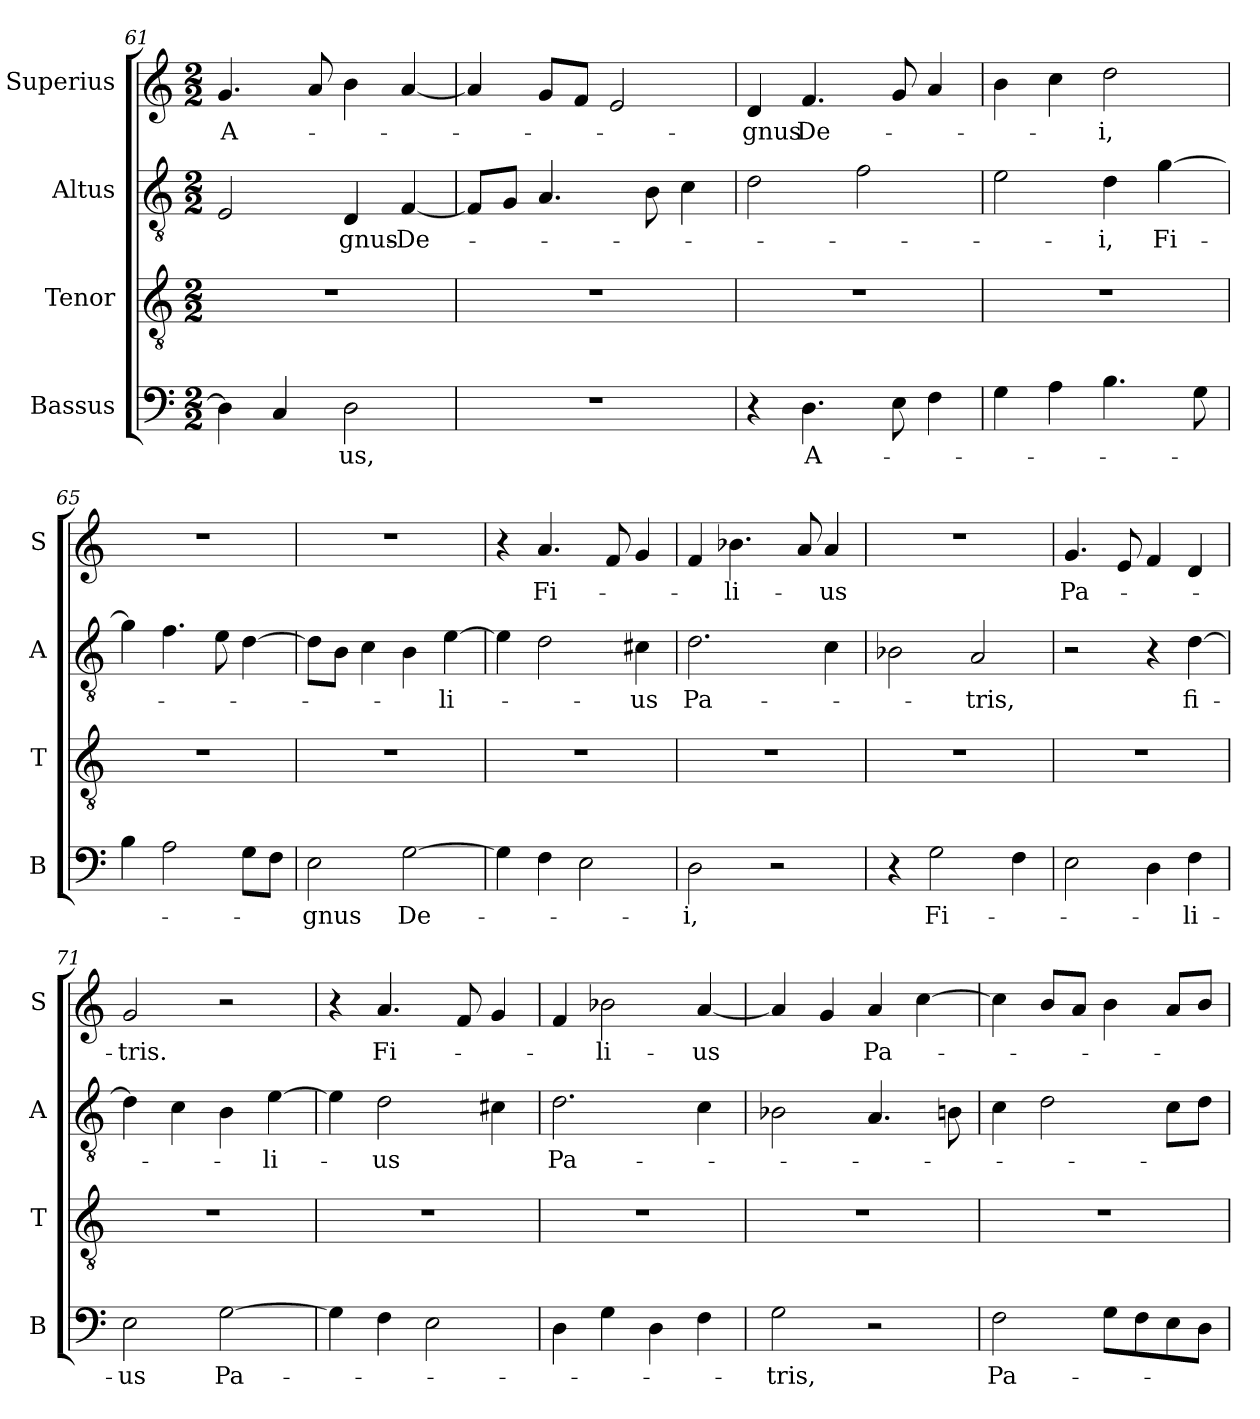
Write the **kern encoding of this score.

**kern	**text	**kern	**kern	**text	**kern	**text
*part4	*part4	*part3	*part2	*part2	*part1	*part1
*staff4	*staff4	*staff3	*staff2	*staff2	*staff1	*staff1
*I"Bassus	*	*I"Tenor	*I"Altus	*	*I"Superius	*
*I'B	*	*I'T	*I'A	*	*I'S	*
*clefF4	*	*clefGv2	*clefGv2	*	*clefG2	*
*k[]	*	*k[]	*k[]	*	*k[]	*
*M2/2	*	*M2/2	*M2/2	*	*M2/2	*
=61	=61	=61	=61	=61	=61	=61
4D]	.	1r	2E	.	4.g	A-
4C	.	.	.	.	.	.
.	.	.	.	.	8a	.
!	!LO:LY:i	!	!	!	!	!
2D	-us,	.	4D	-gnus-	4b	.
.	.	.	[4F	-De-	[4a	.
=62	=62	=62	=62	=62	=62	=62
1r	.	1r	8FL]	.	4a]	.
.	.	.	8GJ	.	.	.
.	.	.	4.A	.	8gL	.
.	.	.	.	.	8fJ	.
.	.	.	.	.	2e	.
.	.	.	8B	.	.	.
.	.	.	4c	.	.	.
=63	=63	=63	=63	=63	=63	=63
4r	.	1r	2d	.	4d	-gnus
4.D	A-	.	.	.	4.f	De-
.	.	.	2f	.	.	.
8E	.	.	.	.	8g	.
4F	.	.	.	.	4a	.
=64	=64	=64	=64	=64	=64	=64
4G	.	1r	2e	.	4b	.
4A	.	.	.	.	4cc	.
4.B	.	.	4d	-i,	2dd	-i,
.	.	.	[4g	Fi-	.	.
8G	.	.	.	.	.	.
=65	=65	=65	=65	=65	=65	=65
4B	.	1r	4g]	.	1r	.
2A	.	.	4.f	.	.	.
.	.	.	8e	.	.	.
8GL	.	.	[4d	.	.	.
8FJ	.	.	.	.	.	.
=66	=66	=66	=66	=66	=66	=66
2E	-gnus	1r	8dL]	.	1r	.
.	.	.	8BJ	.	.	.
.	.	.	4c	.	.	.
[2G	De-	.	4B	.	.	.
.	.	.	[4e	-li-	.	.
=67	=67	=67	=67	=67	=67	=67
4G]	.	1r	4e]	.	4r	.
4F	.	.	2d	.	4.a	Fi-
2E	.	.	.	.	.	.
.	.	.	.	.	8f	.
.	.	.	4c#X	-us	4g	.
=68	=68	=68	=68	=68	=68	=68
!	!	!	!	!LO:LY:i	!	!
2D	-i,	1r	2.d	Pa-	4f	.
.	.	.	.	.	4.b-X	-li-
2r	.	.	.	.	.	.
.	.	.	.	.	8a	.
.	.	.	4c	.	4a	-us
=69	=69	=69	=69	=69	=69	=69
4r	.	1r	2B-i	.	1r	.
2G	Fi-	.	.	.	.	.
!	!	!	!	!LO:LY:i	!	!
.	.	.	2A	-tris,	.	.
4F	.	.	.	.	.	.
=70	=70	=70	=70	=70	=70	=70
2E	.	1r	2r	.	4.g	Pa-
.	.	.	.	.	8e	.
4D	.	.	4r	.	4f	.
!	!	!	!	!LO:LY:i	!	!
4F	-li-	.	[4d	fi-	4d	.
=71	=71	=71	=71	=71	=71	=71
!	!	!	!	!	!	!LO:LY:i
2E	-us	1r	4d]	.	2g	-tris.
.	.	.	4c	.	.	.
!	!LO:LY:i	!	!	!	!	!
[2G	Pa-	.	4B	.	2r	.
!	!	!	!	!LO:LY:i	!	!
.	.	.	[4e	-li-	.	.
=72	=72	=72	=72	=72	=72	=72
4G]	.	1r	4e]	.	4r	.
!	!	!	!	!LO:LY:i	!	!LO:LY:i
4F	.	.	2d	-us	4.a	Fi-
2E	.	.	.	.	.	.
.	.	.	.	.	8f	.
.	.	.	4c#X	.	4g	.
=73	=73	=73	=73	=73	=73	=73
4D	.	1r	2.d	Pa-	4f	.
!	!	!	!	!	!	!LO:LY:i
4G	.	.	.	.	2b-X	-li-
4D	.	.	.	.	.	.
!	!	!	!	!	!	!LO:LY:i
4F	.	.	4c	.	[4a	-us
=74	=74	=74	=74	=74	=74	=74
!	!LO:LY:i	!	!	!	!	!
2G	-tris,	1r	2B-X	.	4a]	.
.	.	.	.	.	4g	.
!	!	!	!	!	!	!LO:LY:i
2r	.	.	4.A	.	4a	Pa-
.	.	.	.	.	[4cc	.
.	.	.	8Bn	.	.	.
=75	=75	=75	=75	=75	=75	=75
2F	Pa-	1r	4c	.	4cc]	.
.	.	.	2d	.	8bL	.
.	.	.	.	.	8aJ	.
8GL	.	.	.	.	4b	.
8F	.	.	.	.	.	.
8E	.	.	8cL	.	8aL	.
8DJ	.	.	8dJ	.	8bJ	.
=	=	=	=	=	=	=
*-	*-	*-	*-	*-	*-	*-
